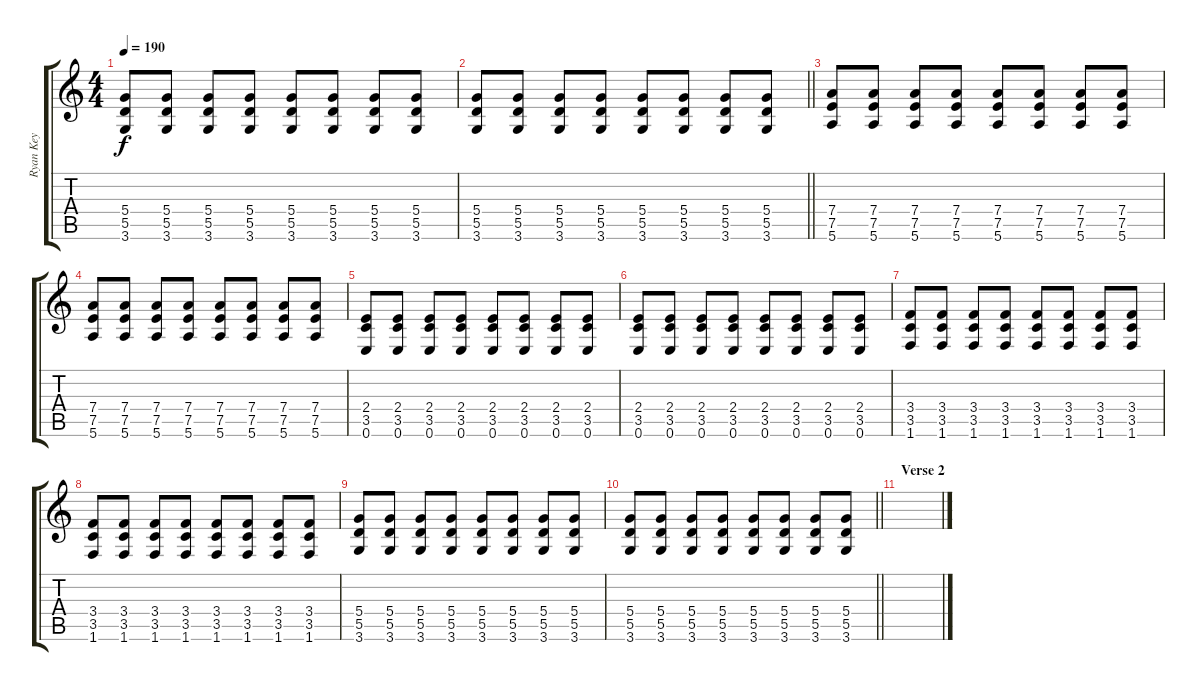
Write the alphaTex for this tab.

\track ("Ryan Key" "Ryan Key") {instrument distortionguitar}
\staff {score tabs}
\tuning (E4 B3 G3 D3 A2 E2) {hide}
\ts (4 4)
\tempo 190
\clef g2
\ks c
(5.4 5.5 3.6).8{dy f} (5.4 5.5 3.6).8 (5.4 5.5 3.6).8 (5.4 5.5 3.6).8 (5.4 5.5 3.6).8 (5.4 5.5 3.6).8 (5.4 5.5 3.6).8 (5.4 5.5 3.6).8 |
\barLineRight lightlight
(5.4 5.5 3.6).8 (5.4 5.5 3.6).8 (5.4 5.5 3.6).8 (5.4 5.5 3.6).8 (5.4 5.5 3.6).8 (5.4 5.5 3.6).8 (5.4 5.5 3.6).8 (5.4 5.5 3.6).8 |
(7.4 7.5 5.6).8 (7.4 7.5 5.6).8 (7.4 7.5 5.6).8 (7.4 7.5 5.6).8 (7.4 7.5 5.6).8 (7.4 7.5 5.6).8 (7.4 7.5 5.6).8 (7.4 7.5 5.6).8 |
(7.4 7.5 5.6).8 (7.4 7.5 5.6).8 (7.4 7.5 5.6).8 (7.4 7.5 5.6).8 (7.4 7.5 5.6).8 (7.4 7.5 5.6).8 (7.4 7.5 5.6).8 (7.4 7.5 5.6).8 |
(2.4 3.5 0.6).8 (2.4 3.5 0.6).8 (2.4 3.5 0.6).8 (2.4 3.5 0.6).8 (2.4 3.5 0.6).8 (2.4 3.5 0.6).8 (2.4 3.5 0.6).8 (2.4 3.5 0.6).8 |
(2.4 3.5 0.6).8 (2.4 3.5 0.6).8 (2.4 3.5 0.6).8 (2.4 3.5 0.6).8 (2.4 3.5 0.6).8 (2.4 3.5 0.6).8 (2.4 3.5 0.6).8 (2.4 3.5 0.6).8 |
(3.4 3.5 1.6).8 (3.4 3.5 1.6).8 (3.4 3.5 1.6).8 (3.4 3.5 1.6).8 (3.4 3.5 1.6).8 (3.4 3.5 1.6).8 (3.4 3.5 1.6).8 (3.4 3.5 1.6).8 |
(3.4 3.5 1.6).8 (3.4 3.5 1.6).8 (3.4 3.5 1.6).8 (3.4 3.5 1.6).8 (3.4 3.5 1.6).8 (3.4 3.5 1.6).8 (3.4 3.5 1.6).8 (3.4 3.5 1.6).8 |
(5.4 5.5 3.6).8 (5.4 5.5 3.6).8 (5.4 5.5 3.6).8 (5.4 5.5 3.6).8 (5.4 5.5 3.6).8 (5.4 5.5 3.6).8 (5.4 5.5 3.6).8 (5.4 5.5 3.6).8 |
\barLineRight lightlight
(5.4 5.5 3.6).8 (5.4 5.5 3.6).8 (5.4 5.5 3.6).8 (5.4 5.5 3.6).8 (5.4 5.5 3.6).8 (5.4 5.5 3.6).8 (5.4 5.5 3.6).8 (5.4 5.5 3.6).8 |
\section ("" "Verse 2")
